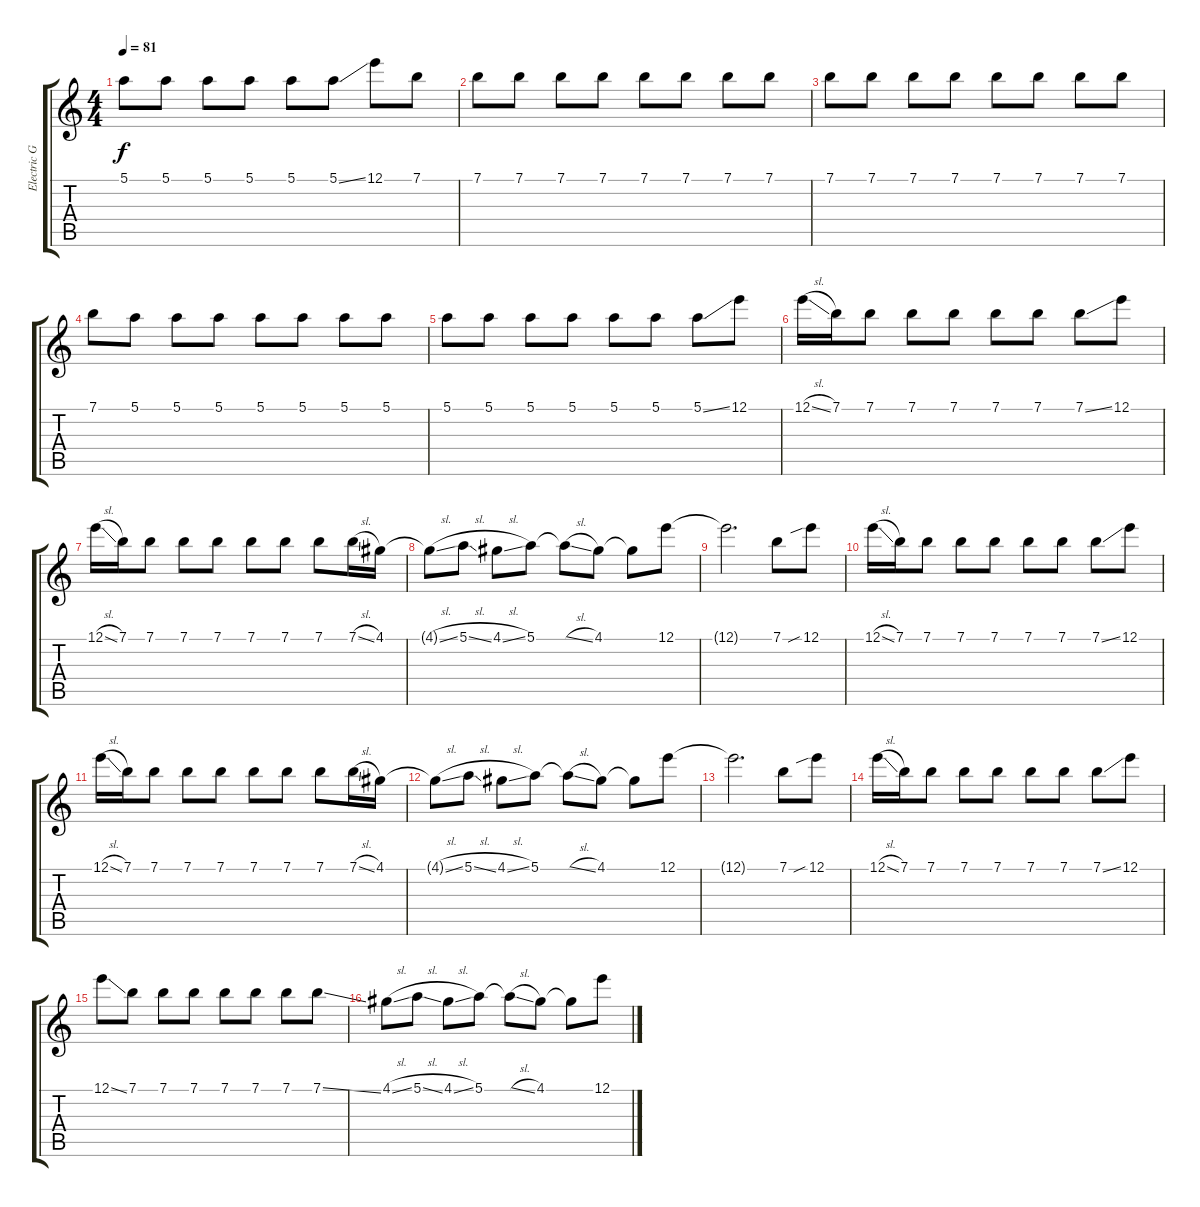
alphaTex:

\track ("Electric Guitar" "Electric G") {instrument overdrivenguitar}
\staff {score tabs}
\tuning (E4 B3 G3 D3 A2 E2) {hide}
\ts (4 4)
\tempo 81
\clef g2
\ks c
5.1.8{dy f} 5.1.8 5.1.8 5.1.8 5.1.8 5.1{ss}.8 12.1.8 7.1.8 |
7.1.8 7.1.8 7.1.8 7.1.8 7.1.8 7.1.8 7.1.8 7.1.8 |
7.1.8 7.1.8 7.1.8 7.1.8 7.1.8 7.1.8 7.1.8 7.1.8 |
7.1.8 5.1.8 5.1.8 5.1.8 5.1.8 5.1.8 5.1.8 5.1.8 |
5.1.8 5.1.8 5.1.8 5.1.8 5.1.8 5.1.8 5.1{ss}.8 12.1.8{volume 6} |
12.1{sl}.16 7.1.16 7.1.8 7.1.8 7.1.8 7.1.8 7.1.8 7.1{ss}.8 12.1.8 |
12.1{sl}.16 7.1.16 7.1.8 7.1.8 7.1.8 7.1.8 7.1.8 7.1.8 7.1{sl}.16 4.1.16 |
4.1{sl t}.8 5.1{sl}.8 4.1{sl}.8 5.1.8 5.1{sl t}.8 4.1.8 4.1{t}.8 12.1.8 |
12.1{t}.2{d} 7.1.8 12.1{sib}.8 |
12.1{sl}.16 7.1.16 7.1.8 7.1.8 7.1.8 7.1.8 7.1.8 7.1{ss}.8 12.1.8 |
12.1{sl}.16 7.1.16 7.1.8 7.1.8 7.1.8 7.1.8 7.1.8 7.1.8 7.1{sl}.16 4.1.16 |
4.1{sl t}.8 5.1{sl}.8 4.1{sl}.8 5.1.8 5.1{sl t}.8 4.1.8 4.1{t}.8 12.1.8 |
12.1{t}.2{d} 7.1.8 12.1{sib}.8 |
12.1{sl}.16 7.1.16 7.1.8 7.1.8 7.1.8 7.1.8 7.1.8 7.1{ss}.8 12.1.8 |
12.1{ss}.8 7.1.8 7.1.8 7.1.8 7.1.8 7.1.8 7.1.8 7.1{ss}.8 |
4.1{sl}.8 5.1{sl}.8 4.1{sl}.8 5.1.8 5.1{sl t}.8 4.1.8 4.1{t}.8 12.1.8
